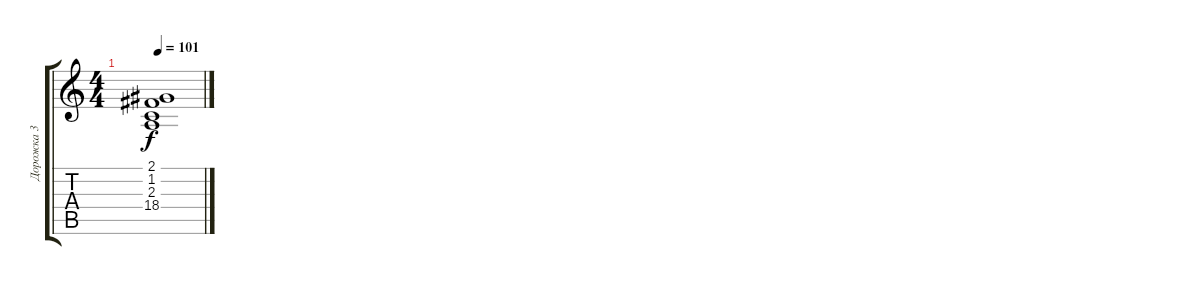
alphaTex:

\track ("Дорожка 3" "Дорожка 3") {instrument drawbarorgan}
\staff {score tabs}
\tuning (E4 B3 G3 D3 A2 E2) {hide}
\ts (4 4)
\tempo 101
\clef g2
\ks c
(2.1{t} 1.2{t} 2.3{t} 18.4{t}).1{dy f}
